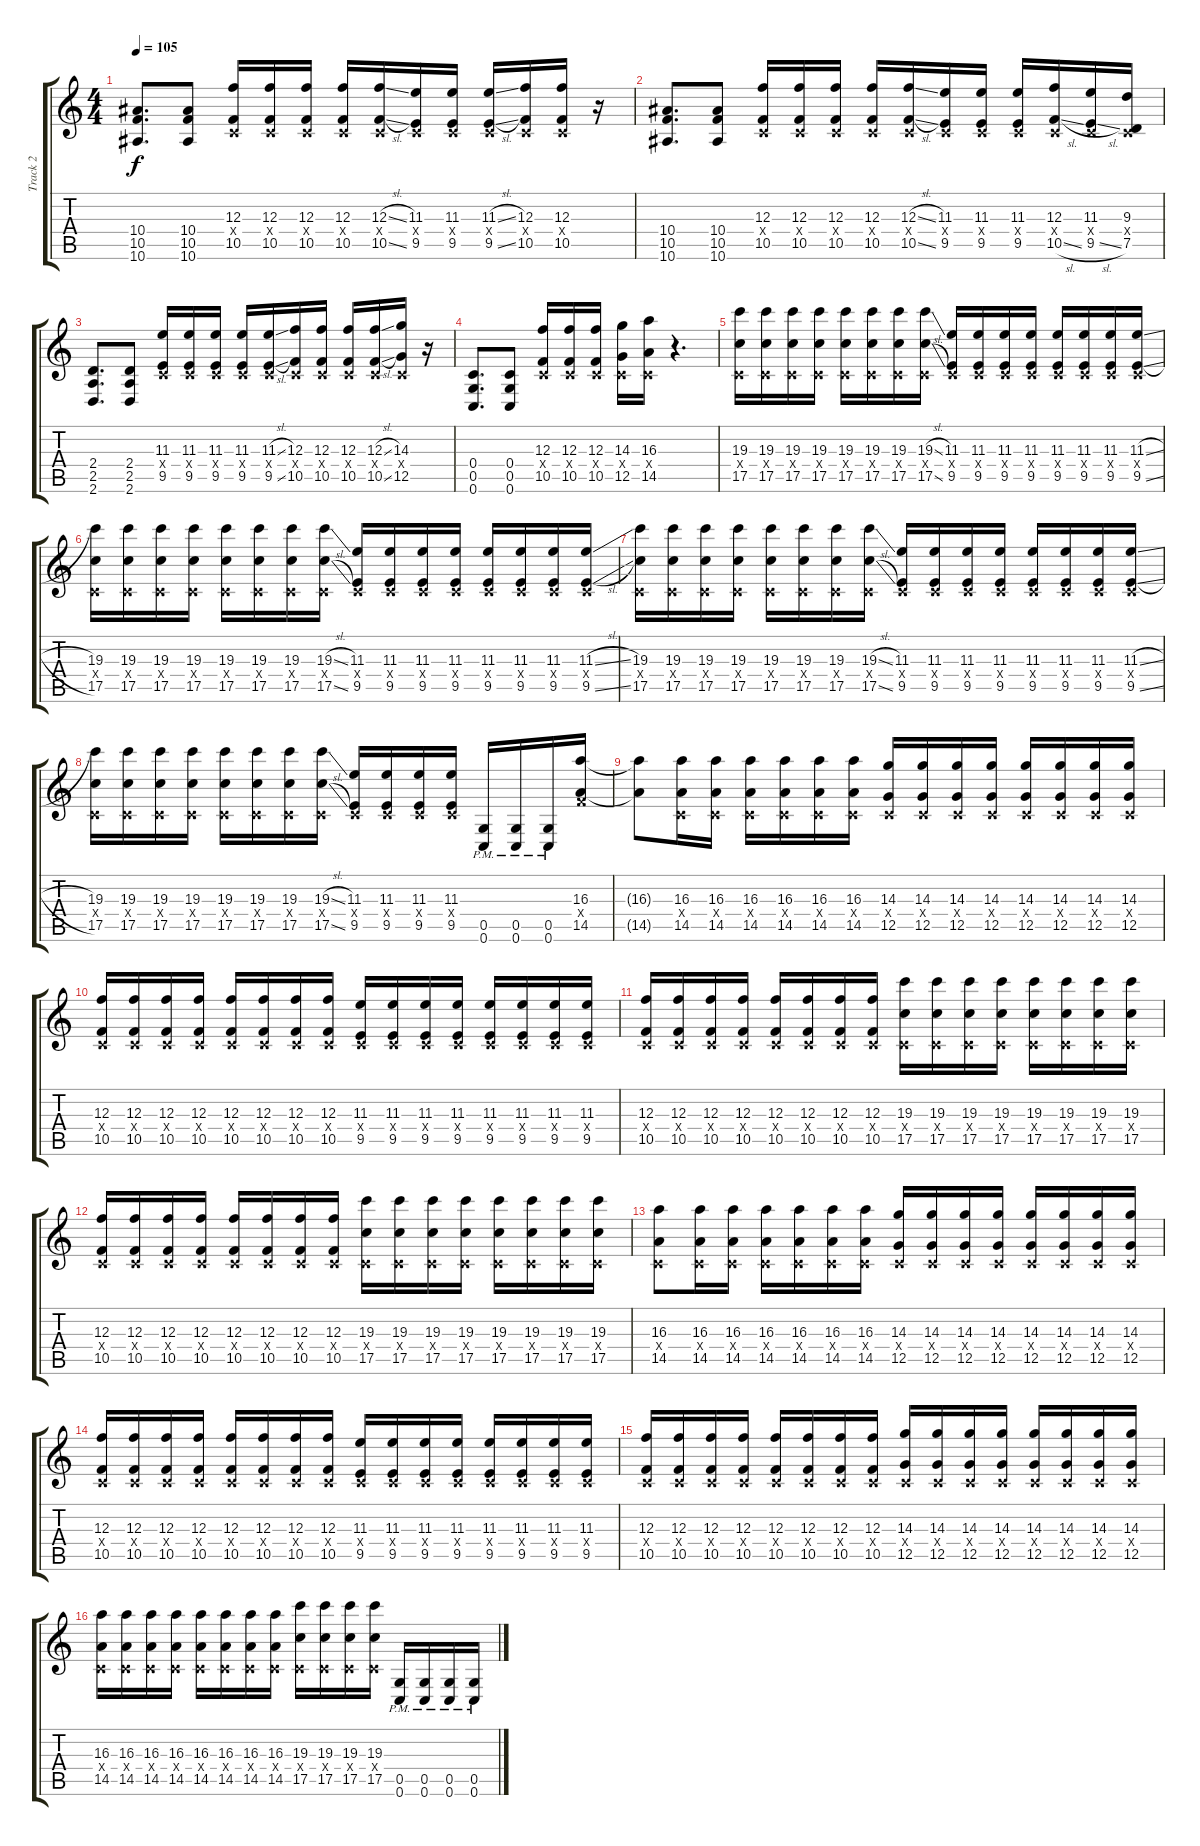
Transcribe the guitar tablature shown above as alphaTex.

\track ("Track 2" "Track 2") {instrument overdrivenguitar}
\staff {score tabs}
\tuning (D4 A3 F3 C3 G2 C2) {hide}
\ts (4 4)
\tempo 105
\clef g2
\ks c
(10.4 10.5 10.6).8{d dy f} (10.4 10.5 10.6).8 (12.3 0.4{x} 10.5).16 (12.3 0.4{x} 10.5).16 (12.3 0.4{x} 10.5).16 (12.3 0.4{x} 10.5).16 (12.3{sl} 0.4{x} 10.5{sl}).16 (11.3 0.4{x} 9.5).16 (11.3 0.4{x} 9.5).16 (11.3{sl} 0.4{x} 9.5{sl}).16 (12.3 0.4{x} 10.5).16 (12.3 0.4{x} 10.5).16 r.16 |
(10.4 10.5 10.6).8{d} (10.4 10.5 10.6).8 (12.3 0.4{x} 10.5).16 (12.3 0.4{x} 10.5).16 (12.3 0.4{x} 10.5).16 (12.3 0.4{x} 10.5).16 (12.3{sl} 0.4{x} 10.5{sl}).16 (11.3 0.4{x} 9.5).16 (11.3 0.4{x} 9.5).16 (11.3 0.4{x} 9.5).16 (12.3 0.4{x} 10.5{sl}).16 (11.3 0.4{x} 9.5{sl}).16 (9.3 0.4{x} 7.5).16 |
(2.4 2.5 2.6).8{d} (2.4 2.5 2.6).8 (11.3 0.4{x} 9.5).16 (11.3 0.4{x} 9.5).16 (11.3 0.4{x} 9.5).16 (11.3 0.4{x} 9.5).16 (11.3{sl} 0.4{x} 9.5{sl}).16 (12.3 0.4{x} 10.5).16 (12.3 0.4{x} 10.5).16 (12.3 0.4{x} 10.5).16 (12.3{sl} 0.4{x} 10.5{sl}).16 (14.3 0.4{x} 12.5).16 r.16 |
(0.4 0.5 0.6).8{d} (0.4 0.5 0.6).8 (12.3 0.4{x} 10.5).16 (12.3 0.4{x} 10.5).16 (12.3 0.4{x} 10.5).16 (14.3 0.4{x} 12.5).16 (16.3 0.4{x} 14.5).16 r.4{d} |
(19.3 0.4{x} 17.5).16 (19.3 0.4{x} 17.5).16 (19.3 0.4{x} 17.5).16 (19.3 0.4{x} 17.5).16 (19.3 0.4{x} 17.5).16 (19.3 0.4{x} 17.5).16 (19.3 0.4{x} 17.5).16 (19.3{sl} 0.4{x} 17.5{sl}).16 (11.3 0.4{x} 9.5).16 (11.3 0.4{x} 9.5).16 (11.3 0.4{x} 9.5).16 (11.3 0.4{x} 9.5).16 (11.3 0.4{x} 9.5).16 (11.3 0.4{x} 9.5).16 (11.3 0.4{x} 9.5).16 (11.3{sl} 0.4{x} 9.5{sl}).16 |
(19.3 0.4{x} 17.5).16 (19.3 0.4{x} 17.5).16 (19.3 0.4{x} 17.5).16 (19.3 0.4{x} 17.5).16 (19.3 0.4{x} 17.5).16 (19.3 0.4{x} 17.5).16 (19.3 0.4{x} 17.5).16 (19.3{sl} 0.4{x} 17.5{sl}).16 (11.3 0.4{x} 9.5).16 (11.3 0.4{x} 9.5).16 (11.3 0.4{x} 9.5).16 (11.3 0.4{x} 9.5).16 (11.3 0.4{x} 9.5).16 (11.3 0.4{x} 9.5).16 (11.3 0.4{x} 9.5).16 (11.3{sl} 0.4{x} 9.5{sl}).16 |
(19.3 0.4{x} 17.5).16 (19.3 0.4{x} 17.5).16 (19.3 0.4{x} 17.5).16 (19.3 0.4{x} 17.5).16 (19.3 0.4{x} 17.5).16 (19.3 0.4{x} 17.5).16 (19.3 0.4{x} 17.5).16 (19.3{sl} 0.4{x} 17.5{sl}).16 (11.3 0.4{x} 9.5).16 (11.3 0.4{x} 9.5).16 (11.3 0.4{x} 9.5).16 (11.3 0.4{x} 9.5).16 (11.3 0.4{x} 9.5).16 (11.3 0.4{x} 9.5).16 (11.3 0.4{x} 9.5).16 (11.3{sl} 0.4{x} 9.5{sl}).16 |
(19.3 0.4{x} 17.5).16 (19.3 0.4{x} 17.5).16 (19.3 0.4{x} 17.5).16 (19.3 0.4{x} 17.5).16 (19.3 0.4{x} 17.5).16 (19.3 0.4{x} 17.5).16 (19.3 0.4{x} 17.5).16 (19.3{sl} 0.4{x} 17.5{sl}).16 (11.3 0.4{x} 9.5).16 (11.3 0.4{x} 9.5).16 (11.3 0.4{x} 9.5).16 (11.3 0.4{x} 9.5).16 (0.5{pm} 0.6{pm}).16 (0.5{pm} 0.6{pm}).16 (0.5{pm} 0.6{pm}).16 (16.3 5.4{x} 14.5).16 |
(16.3{t} 14.5{t}).8 (16.3 0.4{x} 14.5).16 (16.3 0.4{x} 14.5).16 (16.3 0.4{x} 14.5).16 (16.3 0.4{x} 14.5).16 (16.3 0.4{x} 14.5).16 (16.3 0.4{x} 14.5).16 (14.3 0.4{x} 12.5).16 (14.3 0.4{x} 12.5).16 (14.3 0.4{x} 12.5).16 (14.3 0.4{x} 12.5).16 (14.3 0.4{x} 12.5).16 (14.3 0.4{x} 12.5).16 (14.3 0.4{x} 12.5).16 (14.3 0.4{x} 12.5).16 |
(12.3 0.4{x} 10.5).16 (12.3 0.4{x} 10.5).16 (12.3 0.4{x} 10.5).16 (12.3 0.4{x} 10.5).16 (12.3 0.4{x} 10.5).16 (12.3 0.4{x} 10.5).16 (12.3 0.4{x} 10.5).16 (12.3 0.4{x} 10.5).16 (11.3 0.4{x} 9.5).16 (11.3 0.4{x} 9.5).16 (11.3 0.4{x} 9.5).16 (11.3 0.4{x} 9.5).16 (11.3 0.4{x} 9.5).16 (11.3 0.4{x} 9.5).16 (11.3 0.4{x} 9.5).16 (11.3 0.4{x} 9.5).16 |
(12.3 0.4{x} 10.5).16 (12.3 0.4{x} 10.5).16 (12.3 0.4{x} 10.5).16 (12.3 0.4{x} 10.5).16 (12.3 0.4{x} 10.5).16 (12.3 0.4{x} 10.5).16 (12.3 0.4{x} 10.5).16 (12.3 0.4{x} 10.5).16 (19.3 0.4{x} 17.5).16 (19.3 0.4{x} 17.5).16 (19.3 0.4{x} 17.5).16 (19.3 0.4{x} 17.5).16 (19.3 0.4{x} 17.5).16 (19.3 0.4{x} 17.5).16 (19.3 0.4{x} 17.5).16 (19.3 0.4{x} 17.5).16 |
(12.3 0.4{x} 10.5).16 (12.3 0.4{x} 10.5).16 (12.3 0.4{x} 10.5).16 (12.3 0.4{x} 10.5).16 (12.3 0.4{x} 10.5).16 (12.3 0.4{x} 10.5).16 (12.3 0.4{x} 10.5).16 (12.3 0.4{x} 10.5).16 (19.3 0.4{x} 17.5).16 (19.3 0.4{x} 17.5).16 (19.3 0.4{x} 17.5).16 (19.3 0.4{x} 17.5).16 (19.3 0.4{x} 17.5).16 (19.3 0.4{x} 17.5).16 (19.3 0.4{x} 17.5).16 (19.3 0.4{x} 17.5).16 |
(16.3 0.4{x} 14.5).8 (16.3 0.4{x} 14.5).16 (16.3 0.4{x} 14.5).16 (16.3 0.4{x} 14.5).16 (16.3 0.4{x} 14.5).16 (16.3 0.4{x} 14.5).16 (16.3 0.4{x} 14.5).16 (14.3 0.4{x} 12.5).16 (14.3 0.4{x} 12.5).16 (14.3 0.4{x} 12.5).16 (14.3 0.4{x} 12.5).16 (14.3 0.4{x} 12.5).16 (14.3 0.4{x} 12.5).16 (14.3 0.4{x} 12.5).16 (14.3 0.4{x} 12.5).16 |
(12.3 0.4{x} 10.5).16 (12.3 0.4{x} 10.5).16 (12.3 0.4{x} 10.5).16 (12.3 0.4{x} 10.5).16 (12.3 0.4{x} 10.5).16 (12.3 0.4{x} 10.5).16 (12.3 0.4{x} 10.5).16 (12.3 0.4{x} 10.5).16 (11.3 0.4{x} 9.5).16 (11.3 0.4{x} 9.5).16 (11.3 0.4{x} 9.5).16 (11.3 0.4{x} 9.5).16 (11.3 0.4{x} 9.5).16 (11.3 0.4{x} 9.5).16 (11.3 0.4{x} 9.5).16 (11.3 0.4{x} 9.5).16 |
(12.3 0.4{x} 10.5).16 (12.3 0.4{x} 10.5).16 (12.3 0.4{x} 10.5).16 (12.3 0.4{x} 10.5).16 (12.3 0.4{x} 10.5).16 (12.3 0.4{x} 10.5).16 (12.3 0.4{x} 10.5).16 (12.3 0.4{x} 10.5).16 (14.3 0.4{x} 12.5).16 (14.3 0.4{x} 12.5).16 (14.3 0.4{x} 12.5).16 (14.3 0.4{x} 12.5).16 (14.3 0.4{x} 12.5).16 (14.3 0.4{x} 12.5).16 (14.3 0.4{x} 12.5).16 (14.3 0.4{x} 12.5).16 |
(16.3 0.4{x} 14.5).16 (16.3 0.4{x} 14.5).16 (16.3 0.4{x} 14.5).16 (16.3 0.4{x} 14.5).16 (16.3 0.4{x} 14.5).16 (16.3 0.4{x} 14.5).16 (16.3 0.4{x} 14.5).16 (16.3 0.4{x} 14.5).16 (19.3 0.4{x} 17.5).16 (19.3 0.4{x} 17.5).16 (19.3 0.4{x} 17.5).16 (19.3 0.4{x} 17.5).16 (0.5{pm} 0.6{pm}).16 (0.5{pm} 0.6{pm}).16 (0.5{pm} 0.6{pm}).16 (0.5{pm} 0.6{pm}).16
